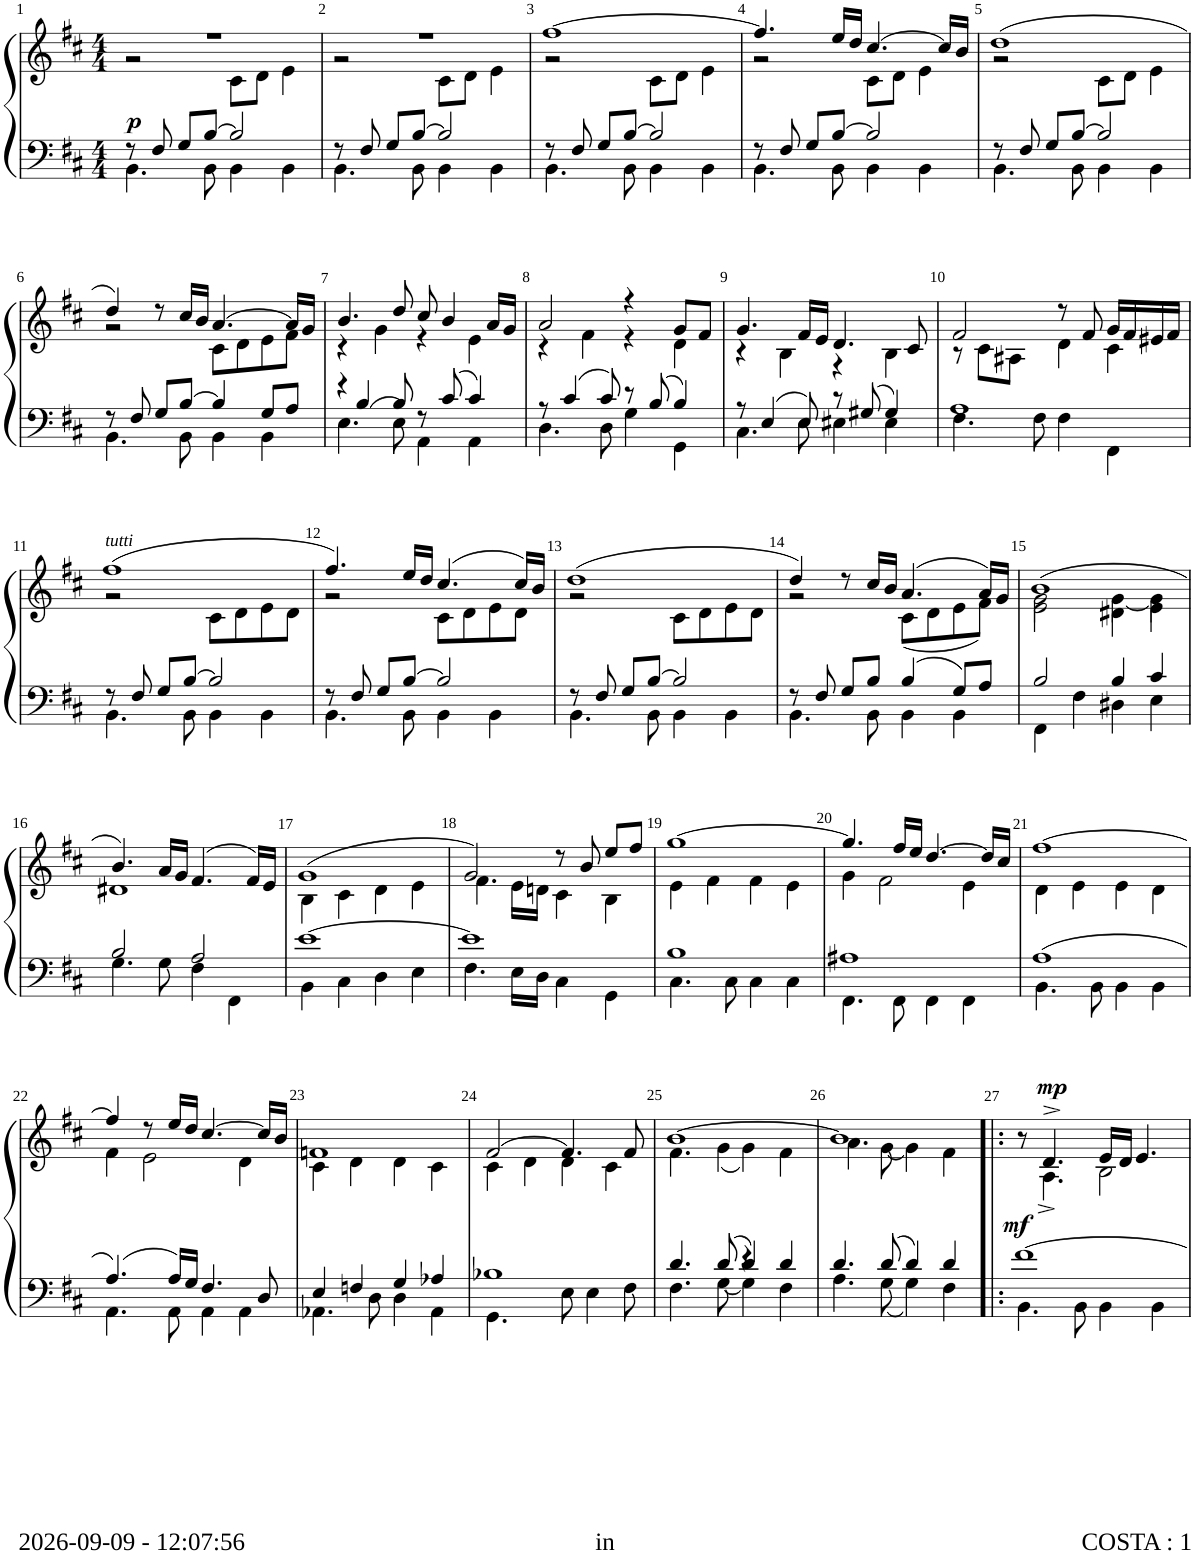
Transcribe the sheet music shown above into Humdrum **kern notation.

**kern	**kern	**dynam
*part1	*part1	*part1
*staff2	*staff1	*staff1/2
*I"Piano	*	*
*I'Pno.	*	*
*clefF4	*clefG2	*
*k[f#c#]	*k[f#c#]	*
*M4/4	*M4/4	*
=1	=1	=1
*^	*^	*
!	!	!	!	!LO:DY:a=2
8r	4.BB\	1r	2r	p
8F#/	.	.	.	.
8G/L	.	.	.	.
[8B/J	8BB\	.	.	.
2B/]	4BB\	.	8c#\L	.
.	.	.	8d\J	.
.	4BB\	.	4e\	.
=2	=2	=2	=2	=2
8r	4.BB\	1r	2r	.
8F#/	.	.	.	.
8G/L	.	.	.	.
[8B/J	8BB\	.	.	.
2B/]	4BB\	.	8c#\L	.
.	.	.	8d\J	.
.	4BB\	.	4e\	.
=3	=3	=3	=3	=3
8r	4.BB\	[1ff#	2r	.
8F#/	.	.	.	.
8G/L	.	.	.	.
[8B/J	8BB\	.	.	.
2B/]	4BB\	.	8c#\L	.
.	.	.	8d\J	.
.	4BB\	.	4e\	.
=4	=4	=4	=4	=4
8r	4.BB\	4.ff#/]	2r	.
8F#/	.	.	.	.
8G/L	.	.	.	.
[8B/J	8BB\	16ee/LL	.	.
.	.	16dd/JJ	.	.
2B/]	4BB\	[4.cc#/	8c#\L	.
.	.	.	8d\J	.
.	4BB\	.	4e\	.
.	.	16cc#/LL]	.	.
.	.	16b/JJ	.	.
=5	=5	=5	=5	=5
8r	4.BB\	(1dd	2r	.
8F#/	.	.	.	.
8G/L	.	.	.	.
[8B/J	8BB\	.	.	.
2B/]	4BB\	.	8c#\L	.
.	.	.	8d\J	.
.	4BB\	.	4e\	.
!!LO:LB:g=z	!!
=6	=6	=6	=6	=6
8r	4.BB\	4dd/)	2r	.
8F#/	.	.	.	.
8G/L	.	8r	.	.
[8B/J	8BB\	16cc#/LL	.	.
.	.	16b/JJ	.	.
4B/]	4BB\	[4.a/	8c#\L	.
.	.	.	8d\	.
8G/L	4BB\	.	8e\	.
8A/J	.	16a/LL]	8f#\J	.
.	.	16g/JJ	.	.
=7	=7	=7	=7	=7
*	*	*	*^	*
8ryy	4.E\	4.b/	4r	4r	.
4B/	.	.	.	.	.
.	.	.	4g\	2.ryy	.
8B/	8E\	8dd/	.	.	.
8r	4AA\	8cc#/	4r	.	.
8c#/	.	4b/	.	.	.
4c#/	4AA\	.	4e\	.	.
.	.	16a/LL	.	.	.
.	.	16g/JJ	.	.	.
*	*	*	*v	*v	*
=8	=8	=8	=8	=8
8r	4.D\	2a/	4r	.
4c#/	.	.	.	.
.	.	.	4f#\	.
8c#/	8D\	.	.	.
8r	4G\	4r	4r	.
8B/	.	.	.	.
4B/	4GG\	8g/L	4d\	.
.	.	8f#/J	.	.
=9	=9	=9	=9	=9
8r	4.C#\	4.g/	4r	.
4E/	.	.	.	.
.	.	.	4B\	.
8E/	8E\	16f#/LL	.	.
.	.	16e/JJ	.	.
8r	4E#X\	4.d/	4r	.
8G#X/	.	.	.	.
4G#/	4E#\	.	4B\	.
.	.	8c#/	.	.
=10	=10	=10	=10	=10
1A	4.F#\	2f#/	8r	.
.	.	.	8c#\L	.
.	.	.	8A#X\J	.
.	8F#\	.	8ryy	.
.	4F#\	8r	4d\	.
.	.	8f#/	.	.
.	4FF#\	16g/LL	4c#\	.
.	.	16f#/	.	.
.	.	16e#X/	.	.
.	.	16f#/JJ	.	.
!!LO:LB:g=z	!!
=11	=11	=11	=11	=11
!	!	!LO:TX:a:i:t=tutti	!	!
8r	4.BB\	(1ff#	2r	.
8F#/	.	.	.	.
8G/L	.	.	.	.
[8B/J	8BB\	.	.	.
2B/]	4BB\	.	8c#\L	.
.	.	.	8d\	.
.	4BB\	.	8e\	.
.	.	.	8d\J	.
=12	=12	=12	=12	=12
8r	4.BB\	4.ff#/)	2r	.
8F#/	.	.	.	.
8G/L	.	.	.	.
[8B/J	8BB\	16ee/LL	.	.
.	.	16dd/JJ	.	.
2B/]	4BB\	(4.cc#/	8c#\L	.
.	.	.	8d\	.
.	4BB\	.	8e\	.
.	.	16cc#/LL)	8d\J	.
.	.	16b/JJ	.	.
=13	=13	=13	=13	=13
8r	4.BB\	(1dd	2r	.
8F#/	.	.	.	.
8G/L	.	.	.	.
[8B/J	8BB\	.	.	.
2B/]	4BB\	.	8c#\L	.
.	.	.	8d\	.
.	4BB\	.	8e\	.
.	.	.	8d\J	.
=14	=14	=14	=14	=14
8r	4.BB\	4dd/)	2r	.
8F#/	.	.	.	.
8G/L	.	8r	.	.
8B/J	8BB\	16cc#/LL	.	.
.	.	16b/JJ	.	.
4B/	4BB\	(4.a/	(8c#\L	.
.	.	.	8d\	.
8G/L	4BB\	.	8e\	.
8A/J	.	16a/LL)	8f#\J)	.
.	.	16g/JJ	.	.
=15	=15	=15	=15	=15
*	*	*	*^	*
2B/	4FF#\	(1b	2g\	2e\	.
.	4F#\	.	.	.	.
4B/	4D#X\	.	[4g\	4d#X\	.
4c#/	4E\	.	4g\]	4e\	.
*	*	*	*v	*v	*
!!LO:LB:g=z
=16	=16	=16	=16	=16
2B/	4.G\	4.b/)	1d#X	.
.	8G\	16a/LL	.	.
.	.	16g/JJ	.	.
2A/	4F#\	(4.f#/	.	.
.	4FF#\	.	.	.
.	.	16f#/LL)	.	.
.	.	16e/JJ	.	.
=17	=17	=17	=17	=17
[1e	4BB\	(1g	4B\	.
.	4C#\	.	4c#\	.
.	4D\	.	4d\	.
.	4E\	.	4e\	.
=18	=18	=18	=18	=18
1e]	4.F#\	2g/)	4.f#\	.
.	16E\LL	.	16e\LL	.
.	16D\JJ	.	16dn\JJ	.
.	4C#\	8r	4c#\	.
.	.	8b/	.	.
.	4GG\	8ee/L	4B\	.
.	.	8ff#/J	.	.
=19	=19	=19	=19	=19
1B	4.C#\	[1gg	4e\	.
.	.	.	4f#\	.
.	8C#\	.	.	.
.	4C#\	.	4f#\	.
.	4C#\	.	4e\	.
=20	=20	=20	=20	=20
*	*^	*	*	*
1A#X	4.FF#\	2.ryy	4.gg/]	4g\	.
.	.	.	.	2f#\	.
.	8FF#\	.	16ff#/LL	.	.
.	.	.	16ee/JJ	.	.
.	4FF#\	.	[4.dd/	.	.
.	4ryy	4FF#\	.	4e\	.
.	.	.	16dd/LL]	.	.
.	.	.	16cc#/JJ	.	.
*	*v	*v	*	*	*
=21	=21	=21	=21	=21
1A	4.BB\	[1ff#	4d\	.
.	.	.	4e\	.
.	8BB\	.	.	.
.	4BB\	.	4e\	.
.	4BB\	.	4d\	.
!!LO:LB:g=z	!!
=22	=22	=22	=22	=22
4.A/	4.AA\	4ff#/]	4f#\	.
.	.	8r	2e\	.
16A/LL	8AA\	16ee/LL	.	.
16G/JJ	.	16dd/JJ	.	.
4.F#/	4AA\	[4.cc#/	.	.
.	4AA\	.	4d\	.
8D/	.	16cc#/LL]	.	.
.	.	16b/JJ	.	.
=23	=23	=23	=23	=23
4E/	4.AA-X\	1fn	4c#\	.
4Fn/	.	.	4d\	.
.	8D\	.	.	.
4G/	4D\	.	4d\	.
4A-X/	4AA-\	.	4c#\	.
=24	=24	=24	=24	=24
1B-X	4.GG\	[2f#/	4c#\	.
.	.	.	4d\	.
.	8ryy	.	.	.
.	8E\	4.f#/]	4d\	.
.	4E\	.	.	.
.	.	.	4c#\	.
.	8F#\	8f#/	.	.
=25	=25	=25	=25	=25
*	*^	*	*^	*
4.d/	2ryy	4.F#\	[1b	2ryy	4.f#\	.
8d/	.	[8G\	.	.	(4g\	.
4d/)	4r	4G\]	.	(4g\	.	.
.	.	.	.	.	8ryy	.
4d/	4ryy	4F#\	.	4ryy	4f#\	.
*	*v	*v	*	*	*	*
*	*	*	*v	*v	*
=26	=26	=26	=26	=26
4.d/	4.A\	1b]	4.a\	.
8d/	8G\	.	[8g\	.
4d/	4G\	.	4g\]	.
4d/	4F#\	.	4f#\	.
=27!|:	=27!|:	=27!|:	=27!|:	=27!|:
!	!	!	!	!LO:DY:b
[1f#	4.BB\	8r	8ryy	mf
!	!	!	!	!LO:DY:a
.	.	4.d^/	4.A^\	mp
.	8BB\	.	.	.
.	4BB\	16e/LL	2B\	.
.	.	16d/JJ	.	.
.	.	4.e/	.	.
.	4BB\	.	.	.
*v	*v	*	*	*
*	*v	*v	*
=	=	=
*-	*-	*-
